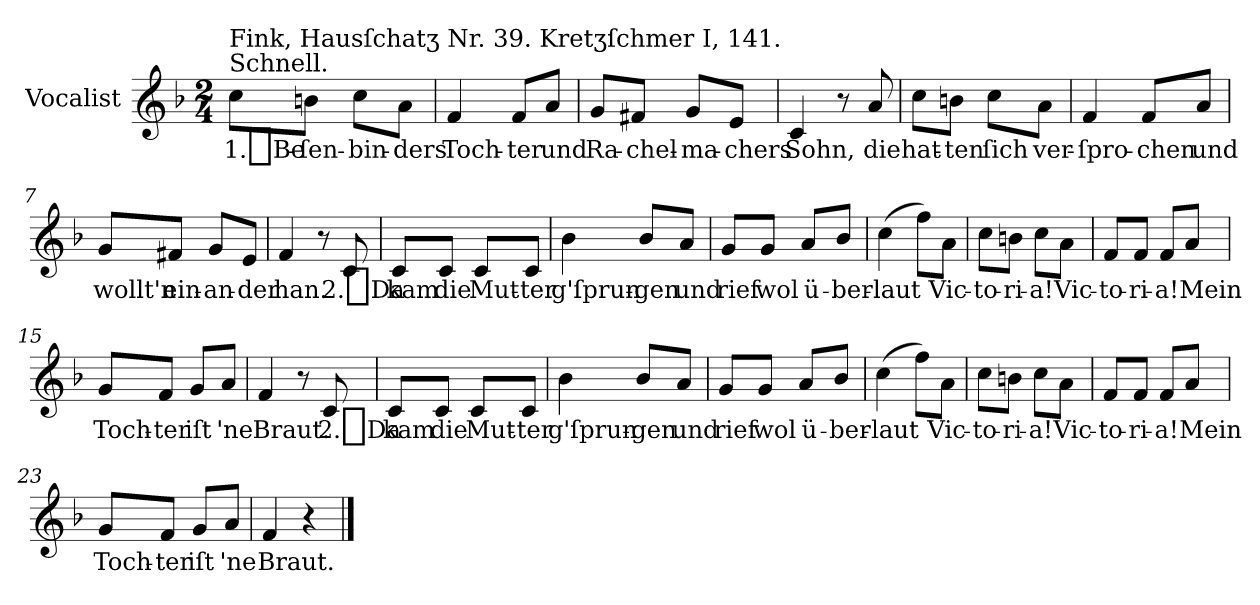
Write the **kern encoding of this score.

**kern	**text
*part1	*part1
*staff1	*staff1
*I"Vocalist	*
*k[b-]	*
*F:	*
*M2/4	*
=1	=1
!LO:TX:a:t=Schnell.	!
!LO:TX:a:t=Fink, Hausſchatʒ Nr. 39. Kretʒſchmer I, 141.	!
8ccL	1._Be-
8bnJ	-ſen-
8ccL	-bin-
8aJ	-ders
=2	=2
4f	Toch-
8fL	-ter
8aJ	und
=3	=3
8gL	Ra-
8f#XJ	-chel-
8gL	-ma-
8eJ	-chers
=4	=4
4c	Sohn,
8r	.
8a	die
=5	=5
8ccL	hat-
8bnJ	-ten
8ccL	ſich
8aJ	ver-
=6	=6
4f	-ſpro-
8fL	-chen
8aJ	und
=7	=7
8gL	wollt'n
8f#XJ	ein-
8gL	-an-
8eJ	-der
=8	=8
4f	han.
8r	.
8c	2._Da
=9	=9
8cL	kam
8cJ	die
8cL	Mut-
8cJ	-ter
=10	=10
4b-	g'ſprun-
8b-/L	-gen
8aJ	und
=11	=11
8gL	rief
8gJ	wol
8aL	ü-
8b-J	-ber-
=12	=12
(4cc	-laut
8ffL)	.
8aJ	Vic-
=13	=13
8ccL	-to-
8bnJ	-ri-
8ccL	-a!
8aJ	Vic-
=14	=14
8fL	-to-
8fJ	-ri-
8fL	-a!
8aJ	Mein
=15	=15
8gL	Toch-
8fJ	-ter
8gL	iſt
8aJ	'ne
=16	=16
4f	Braut.
8r	.
8c	2._Da
=17	=17
8cL	kam
8cJ	die
8cL	Mut-
8cJ	-ter
=18	=18
4b-	g'ſprun-
8b-/L	-gen
8aJ	und
=19	=19
8gL	rief
8gJ	wol
8aL	ü-
8b-J	-ber-
=20	=20
(4cc	-laut
8ffL)	.
8aJ	Vic-
=21	=21
8ccL	-to-
8bnJ	-ri-
8ccL	-a!
8aJ	Vic-
=22	=22
8fL	-to-
8fJ	-ri-
8fL	-a!
8aJ	Mein
=23	=23
8gL	Toch-
8fJ	-ter
8gL	iſt
8aJ	'ne
=24	=24
4f	Braut.
4r	.
==	==
*-	*-
